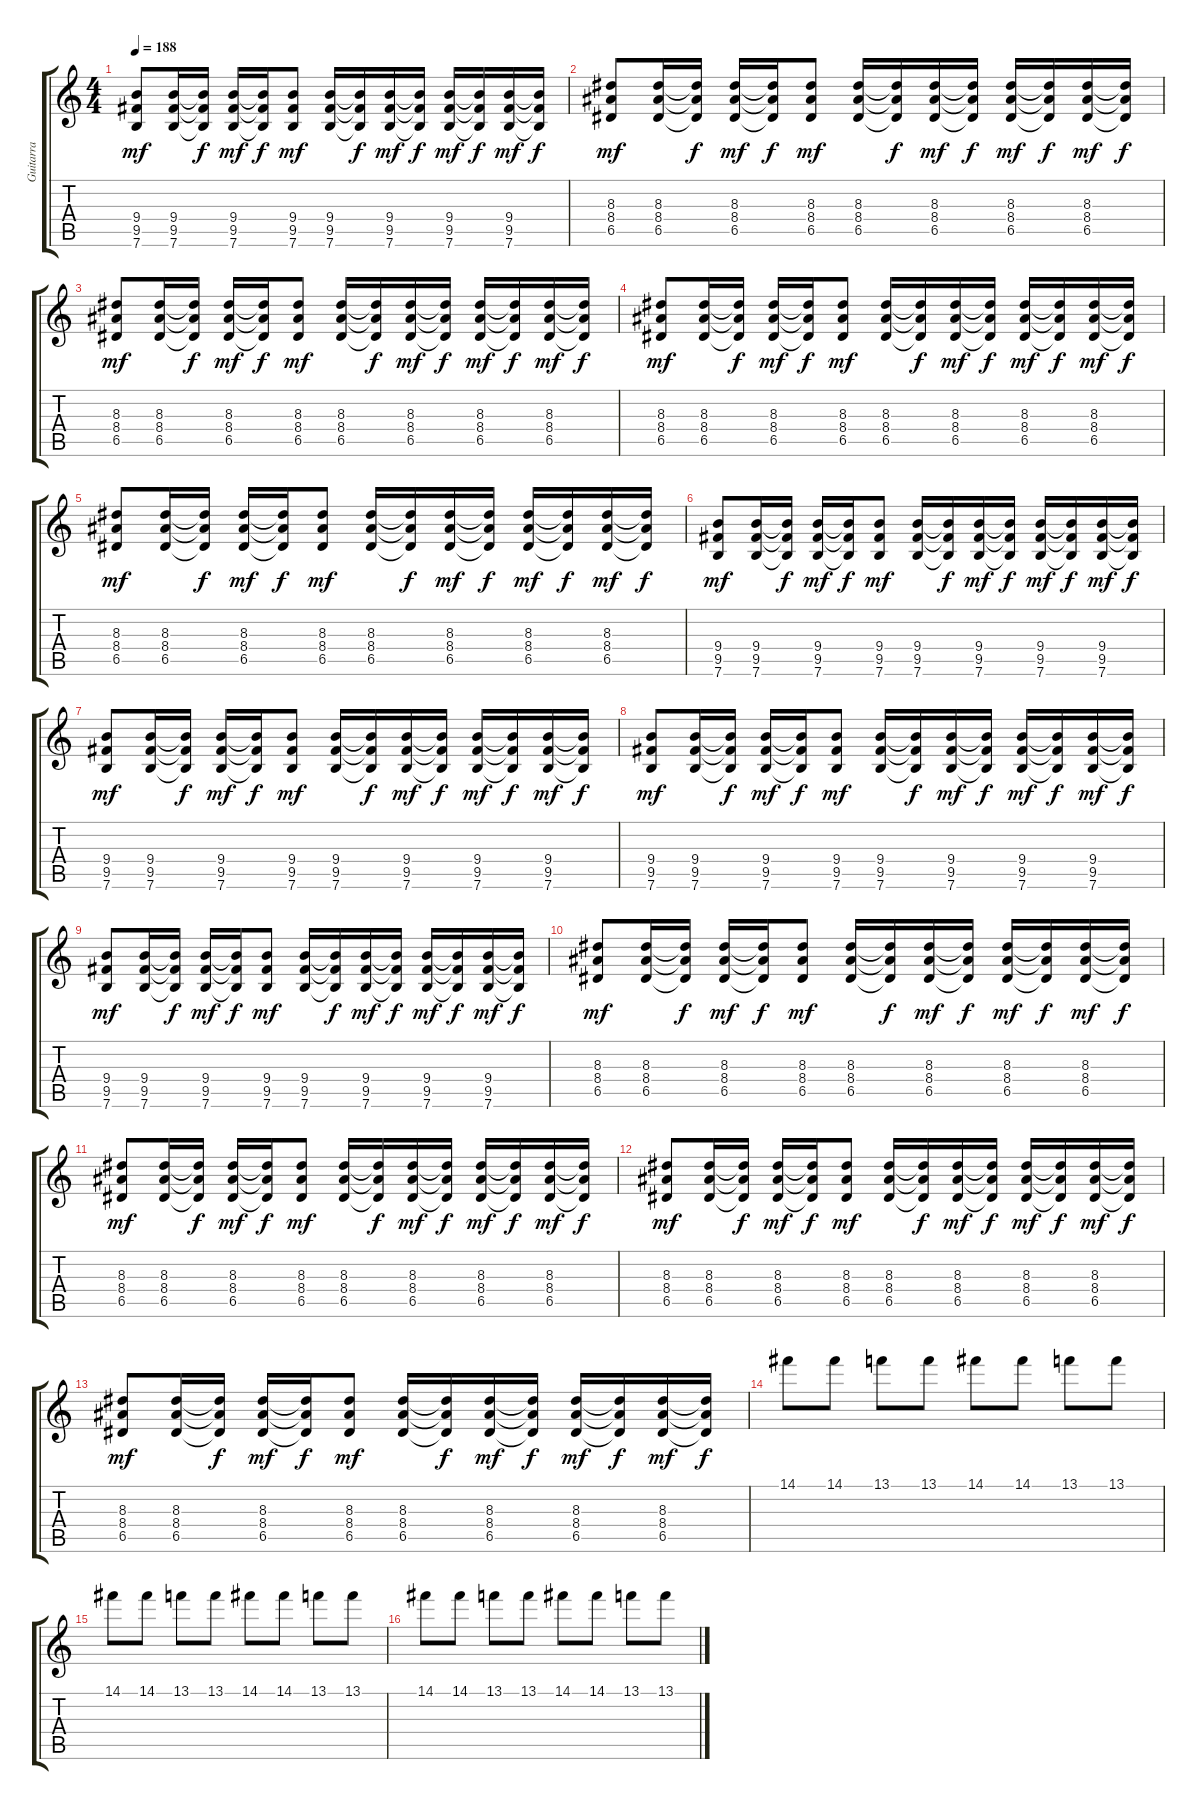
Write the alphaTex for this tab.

\track ("Guitarra" "Guitarra") {instrument distortionguitar}
\staff {score tabs}
\tuning (E4 B3 G3 D3 A2 E2) {hide}
\ts (4 4)
\tempo 188
\clef g2
\ks c
(9.4 9.5 7.6).8{dy mf} (9.4 9.5 7.6).16 (9.4{t} 9.5{t} 7.6{t}).16{dy f} (9.4 9.5 7.6).16{dy mf} (9.4{t} 9.5{t} 7.6{t}).16{dy f} (9.4 9.5 7.6).8{dy mf} (9.4 9.5 7.6).16 (9.4{t} 9.5{t} 7.6{t}).16{dy f} (9.4 9.5 7.6).16{dy mf} (9.4{t} 9.5{t} 7.6{t}).16{dy f} (9.4 9.5 7.6).16{dy mf} (9.4{t} 9.5{t} 7.6{t}).16{dy f} (9.4 9.5 7.6).16{dy mf} (9.4{t} 9.5{t} 7.6{t}).16{dy f} |
(8.3 8.4 6.5).8{dy mf} (8.3 8.4 6.5).16 (8.3{t} 8.4{t} 6.5{t}).16{dy f} (8.3 8.4 6.5).16{dy mf} (8.3{t} 8.4{t} 6.5{t}).16{dy f} (8.3 8.4 6.5).8{dy mf} (8.3 8.4 6.5).16 (8.3{t} 8.4{t} 6.5{t}).16{dy f} (8.3 8.4 6.5).16{dy mf} (8.3{t} 8.4{t} 6.5{t}).16{dy f} (8.3 8.4 6.5).16{dy mf} (8.3{t} 8.4{t} 6.5{t}).16{dy f} (8.3 8.4 6.5).16{dy mf} (8.3{t} 8.4{t} 6.5{t}).16{dy f} |
(8.3 8.4 6.5).8{dy mf} (8.3 8.4 6.5).16 (8.3{t} 8.4{t} 6.5{t}).16{dy f} (8.3 8.4 6.5).16{dy mf} (8.3{t} 8.4{t} 6.5{t}).16{dy f} (8.3 8.4 6.5).8{dy mf} (8.3 8.4 6.5).16 (8.3{t} 8.4{t} 6.5{t}).16{dy f} (8.3 8.4 6.5).16{dy mf} (8.3{t} 8.4{t} 6.5{t}).16{dy f} (8.3 8.4 6.5).16{dy mf} (8.3{t} 8.4{t} 6.5{t}).16{dy f} (8.3 8.4 6.5).16{dy mf} (8.3{t} 8.4{t} 6.5{t}).16{dy f} |
(8.3 8.4 6.5).8{dy mf} (8.3 8.4 6.5).16 (8.3{t} 8.4{t} 6.5{t}).16{dy f} (8.3 8.4 6.5).16{dy mf} (8.3{t} 8.4{t} 6.5{t}).16{dy f} (8.3 8.4 6.5).8{dy mf} (8.3 8.4 6.5).16 (8.3{t} 8.4{t} 6.5{t}).16{dy f} (8.3 8.4 6.5).16{dy mf} (8.3{t} 8.4{t} 6.5{t}).16{dy f} (8.3 8.4 6.5).16{dy mf} (8.3{t} 8.4{t} 6.5{t}).16{dy f} (8.3 8.4 6.5).16{dy mf} (8.3{t} 8.4{t} 6.5{t}).16{dy f} |
(8.3 8.4 6.5).8{dy mf} (8.3 8.4 6.5).16 (8.3{t} 8.4{t} 6.5{t}).16{dy f} (8.3 8.4 6.5).16{dy mf} (8.3{t} 8.4{t} 6.5{t}).16{dy f} (8.3 8.4 6.5).8{dy mf} (8.3 8.4 6.5).16 (8.3{t} 8.4{t} 6.5{t}).16{dy f} (8.3 8.4 6.5).16{dy mf} (8.3{t} 8.4{t} 6.5{t}).16{dy f} (8.3 8.4 6.5).16{dy mf} (8.3{t} 8.4{t} 6.5{t}).16{dy f} (8.3 8.4 6.5).16{dy mf} (8.3{t} 8.4{t} 6.5{t}).16{dy f} |
(9.4 9.5 7.6).8{dy mf} (9.4 9.5 7.6).16 (9.4{t} 9.5{t} 7.6{t}).16{dy f} (9.4 9.5 7.6).16{dy mf} (9.4{t} 9.5{t} 7.6{t}).16{dy f} (9.4 9.5 7.6).8{dy mf} (9.4 9.5 7.6).16 (9.4{t} 9.5{t} 7.6{t}).16{dy f} (9.4 9.5 7.6).16{dy mf} (9.4{t} 9.5{t} 7.6{t}).16{dy f} (9.4 9.5 7.6).16{dy mf} (9.4{t} 9.5{t} 7.6{t}).16{dy f} (9.4 9.5 7.6).16{dy mf} (9.4{t} 9.5{t} 7.6{t}).16{dy f} |
(9.4 9.5 7.6).8{dy mf} (9.4 9.5 7.6).16 (9.4{t} 9.5{t} 7.6{t}).16{dy f} (9.4 9.5 7.6).16{dy mf} (9.4{t} 9.5{t} 7.6{t}).16{dy f} (9.4 9.5 7.6).8{dy mf} (9.4 9.5 7.6).16 (9.4{t} 9.5{t} 7.6{t}).16{dy f} (9.4 9.5 7.6).16{dy mf} (9.4{t} 9.5{t} 7.6{t}).16{dy f} (9.4 9.5 7.6).16{dy mf} (9.4{t} 9.5{t} 7.6{t}).16{dy f} (9.4 9.5 7.6).16{dy mf} (9.4{t} 9.5{t} 7.6{t}).16{dy f} |
(9.4 9.5 7.6).8{dy mf} (9.4 9.5 7.6).16 (9.4{t} 9.5{t} 7.6{t}).16{dy f} (9.4 9.5 7.6).16{dy mf} (9.4{t} 9.5{t} 7.6{t}).16{dy f} (9.4 9.5 7.6).8{dy mf} (9.4 9.5 7.6).16 (9.4{t} 9.5{t} 7.6{t}).16{dy f} (9.4 9.5 7.6).16{dy mf} (9.4{t} 9.5{t} 7.6{t}).16{dy f} (9.4 9.5 7.6).16{dy mf} (9.4{t} 9.5{t} 7.6{t}).16{dy f} (9.4 9.5 7.6).16{dy mf} (9.4{t} 9.5{t} 7.6{t}).16{dy f} |
(9.4 9.5 7.6).8{dy mf} (9.4 9.5 7.6).16 (9.4{t} 9.5{t} 7.6{t}).16{dy f} (9.4 9.5 7.6).16{dy mf} (9.4{t} 9.5{t} 7.6{t}).16{dy f} (9.4 9.5 7.6).8{dy mf} (9.4 9.5 7.6).16 (9.4{t} 9.5{t} 7.6{t}).16{dy f} (9.4 9.5 7.6).16{dy mf} (9.4{t} 9.5{t} 7.6{t}).16{dy f} (9.4 9.5 7.6).16{dy mf} (9.4{t} 9.5{t} 7.6{t}).16{dy f} (9.4 9.5 7.6).16{dy mf} (9.4{t} 9.5{t} 7.6{t}).16{dy f} |
(8.3 8.4 6.5).8{dy mf} (8.3 8.4 6.5).16 (8.3{t} 8.4{t} 6.5{t}).16{dy f} (8.3 8.4 6.5).16{dy mf} (8.3{t} 8.4{t} 6.5{t}).16{dy f} (8.3 8.4 6.5).8{dy mf} (8.3 8.4 6.5).16 (8.3{t} 8.4{t} 6.5{t}).16{dy f} (8.3 8.4 6.5).16{dy mf} (8.3{t} 8.4{t} 6.5{t}).16{dy f} (8.3 8.4 6.5).16{dy mf} (8.3{t} 8.4{t} 6.5{t}).16{dy f} (8.3 8.4 6.5).16{dy mf} (8.3{t} 8.4{t} 6.5{t}).16{dy f} |
(8.3 8.4 6.5).8{dy mf} (8.3 8.4 6.5).16 (8.3{t} 8.4{t} 6.5{t}).16{dy f} (8.3 8.4 6.5).16{dy mf} (8.3{t} 8.4{t} 6.5{t}).16{dy f} (8.3 8.4 6.5).8{dy mf} (8.3 8.4 6.5).16 (8.3{t} 8.4{t} 6.5{t}).16{dy f} (8.3 8.4 6.5).16{dy mf} (8.3{t} 8.4{t} 6.5{t}).16{dy f} (8.3 8.4 6.5).16{dy mf} (8.3{t} 8.4{t} 6.5{t}).16{dy f} (8.3 8.4 6.5).16{dy mf} (8.3{t} 8.4{t} 6.5{t}).16{dy f} |
(8.3 8.4 6.5).8{dy mf} (8.3 8.4 6.5).16 (8.3{t} 8.4{t} 6.5{t}).16{dy f} (8.3 8.4 6.5).16{dy mf} (8.3{t} 8.4{t} 6.5{t}).16{dy f} (8.3 8.4 6.5).8{dy mf} (8.3 8.4 6.5).16 (8.3{t} 8.4{t} 6.5{t}).16{dy f} (8.3 8.4 6.5).16{dy mf} (8.3{t} 8.4{t} 6.5{t}).16{dy f} (8.3 8.4 6.5).16{dy mf} (8.3{t} 8.4{t} 6.5{t}).16{dy f} (8.3 8.4 6.5).16{dy mf} (8.3{t} 8.4{t} 6.5{t}).16{dy f} |
(8.3 8.4 6.5).8{dy mf} (8.3 8.4 6.5).16 (8.3{t} 8.4{t} 6.5{t}).16{dy f} (8.3 8.4 6.5).16{dy mf} (8.3{t} 8.4{t} 6.5{t}).16{dy f} (8.3 8.4 6.5).8{dy mf} (8.3 8.4 6.5).16 (8.3{t} 8.4{t} 6.5{t}).16{dy f} (8.3 8.4 6.5).16{dy mf} (8.3{t} 8.4{t} 6.5{t}).16{dy f} (8.3 8.4 6.5).16{dy mf} (8.3{t} 8.4{t} 6.5{t}).16{dy f} (8.3 8.4 6.5).16{dy mf} (8.3{t} 8.4{t} 6.5{t}).16{dy f} |
14.1.8 14.1.8 13.1.8 13.1.8 14.1.8 14.1.8 13.1.8 13.1.8 |
14.1.8 14.1.8 13.1.8 13.1.8 14.1.8 14.1.8 13.1.8 13.1.8 |
14.1.8 14.1.8 13.1.8 13.1.8 14.1.8 14.1.8 13.1.8 13.1.8
